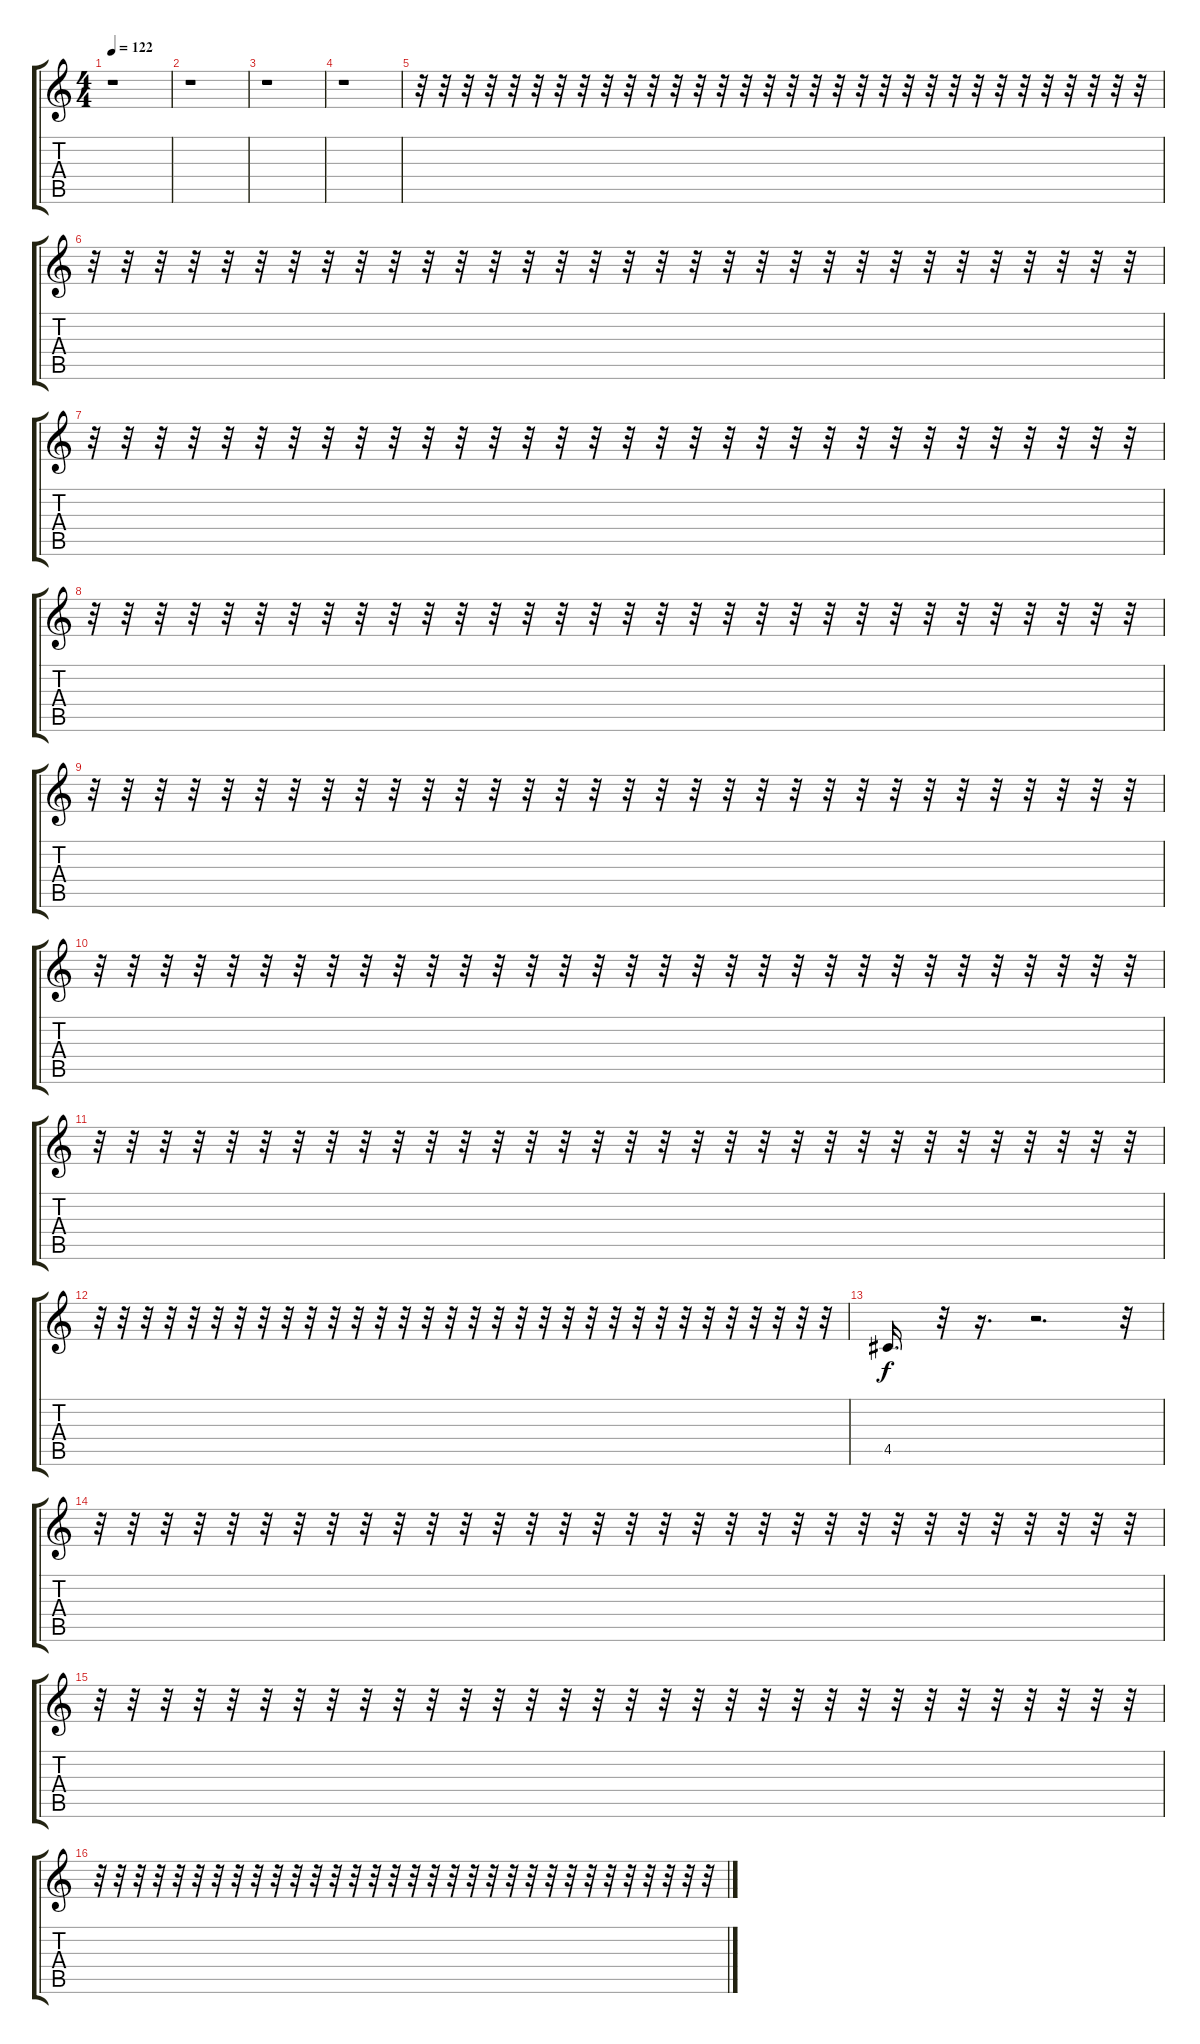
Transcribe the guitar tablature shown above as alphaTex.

\track "" {instrument synthbass1}
\staff {score tabs}
\tuning (E4 B3 G3 D3 A2 E2) {hide}
\ts (4 4)
\tempo 122
\clef g2
\ks c
r.1{dy f} |
r.1 |
r.1 |
r.1 |
r.32 r.32 r.32 r.32 r.32 r.32 r.32 r.32 r.32 r.32 r.32 r.32 r.32 r.32 r.32 r.32 r.32 r.32 r.32 r.32 r.32 r.32 r.32 r.32 r.32 r.32 r.32 r.32 r.32 r.32 r.32 r.32 |
r.32 r.32 r.32 r.32 r.32 r.32 r.32 r.32 r.32 r.32 r.32 r.32 r.32 r.32 r.32 r.32 r.32 r.32 r.32 r.32 r.32 r.32 r.32 r.32 r.32 r.32 r.32 r.32 r.32 r.32 r.32 r.32 |
r.32 r.32 r.32 r.32 r.32 r.32 r.32 r.32 r.32 r.32 r.32 r.32 r.32 r.32 r.32 r.32 r.32 r.32 r.32 r.32 r.32 r.32 r.32 r.32 r.32 r.32 r.32 r.32 r.32 r.32 r.32 r.32 |
r.32 r.32 r.32 r.32 r.32 r.32 r.32 r.32 r.32 r.32 r.32 r.32 r.32 r.32 r.32 r.32 r.32 r.32 r.32 r.32 r.32 r.32 r.32 r.32 r.32 r.32 r.32 r.32 r.32 r.32 r.32 r.32 |
r.32 r.32 r.32 r.32 r.32 r.32 r.32 r.32 r.32 r.32 r.32 r.32 r.32 r.32 r.32 r.32 r.32 r.32 r.32 r.32 r.32 r.32 r.32 r.32 r.32 r.32 r.32 r.32 r.32 r.32 r.32 r.32 |
r.32 r.32 r.32 r.32 r.32 r.32 r.32 r.32 r.32 r.32 r.32 r.32 r.32 r.32 r.32 r.32 r.32 r.32 r.32 r.32 r.32 r.32 r.32 r.32 r.32 r.32 r.32 r.32 r.32 r.32 r.32 r.32 |
r.32 r.32 r.32 r.32 r.32 r.32 r.32 r.32 r.32 r.32 r.32 r.32 r.32 r.32 r.32 r.32 r.32 r.32 r.32 r.32 r.32 r.32 r.32 r.32 r.32 r.32 r.32 r.32 r.32 r.32 r.32 r.32 |
r.32 r.32 r.32 r.32 r.32 r.32 r.32 r.32 r.32 r.32 r.32 r.32 r.32 r.32 r.32 r.32 r.32 r.32 r.32 r.32 r.32 r.32 r.32 r.32 r.32 r.32 r.32 r.32 r.32 r.32 r.32 r.32 |
4.5.16{d} r.32 r.16{d} r.2{d} r.32 |
r.32 r.32 r.32 r.32 r.32 r.32 r.32 r.32 r.32 r.32 r.32 r.32 r.32 r.32 r.32 r.32 r.32 r.32 r.32 r.32 r.32 r.32 r.32 r.32 r.32 r.32 r.32 r.32 r.32 r.32 r.32 r.32 |
r.32 r.32 r.32 r.32 r.32 r.32 r.32 r.32 r.32 r.32 r.32 r.32 r.32 r.32 r.32 r.32 r.32 r.32 r.32 r.32 r.32 r.32 r.32 r.32 r.32 r.32 r.32 r.32 r.32 r.32 r.32 r.32 |
r.32 r.32 r.32 r.32 r.32 r.32 r.32 r.32 r.32 r.32 r.32 r.32 r.32 r.32 r.32 r.32 r.32 r.32 r.32 r.32 r.32 r.32 r.32 r.32 r.32 r.32 r.32 r.32 r.32 r.32 r.32 r.32
